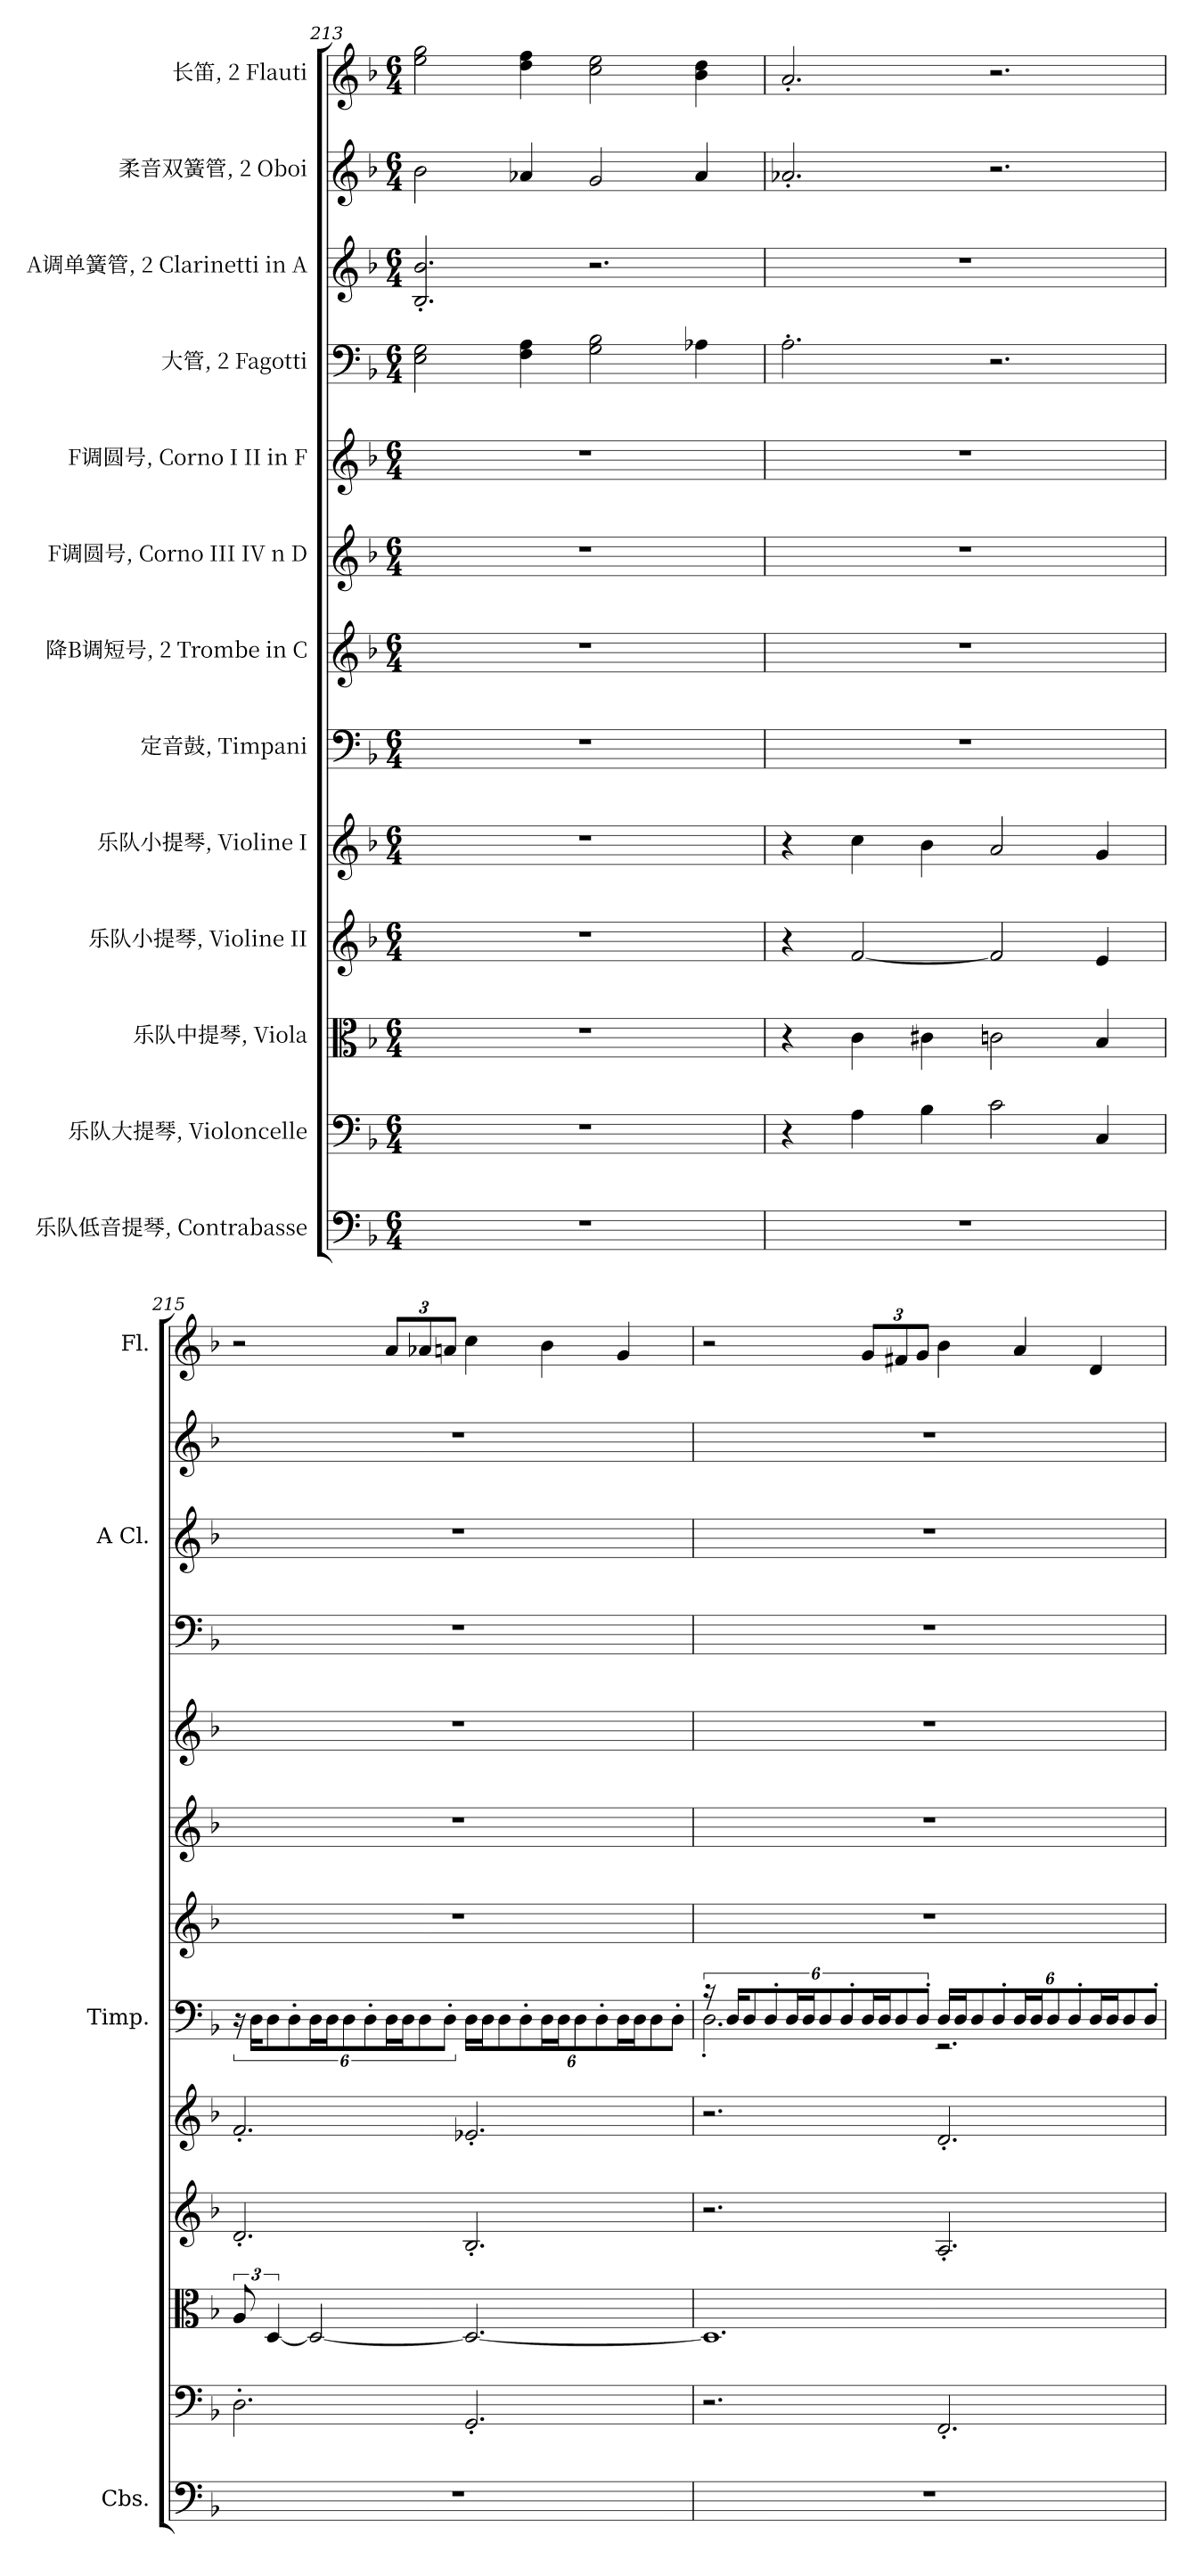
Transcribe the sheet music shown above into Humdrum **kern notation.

**kern	**kern	**kern	**kern	**kern	**kern	**kern	**kern	**kern	**kern	**kern	**kern	**kern
*part13	*part12	*part11	*part10	*part9	*part8	*part7	*part6	*part5	*part4	*part3	*part2	*part1
*staff13	*staff12	*staff11	*staff10	*staff9	*staff8	*staff7	*staff6	*staff5	*staff4	*staff3	*staff2	*staff1
*I"乐队低音提琴, Contrabasse	*I"乐队大提琴, Violoncelle	*I"乐队中提琴, Viola	*I"乐队小提琴, Violine II	*I"乐队小提琴, Violine I	*I"定音鼓, Timpani	*I"降B调短号, 2 Trombe in C	*I"F调圆号, Corno III IV n D	*I"F调圆号, Corno I II in F	*I"大管, 2 Fagotti	*I"A调单簧管, 2 Clarinetti in A	*I"柔音双簧管, 2 Oboi	*I"长笛, 2 Flauti
*I'Cbs.	*	*	*	*	*I'Timp.	*	*	*	*	*I'A Cl.	*	*I'Fl.
!!LO:PB:g=z
*clefF4	*clefF4	*clefC3	*clefG2	*clefG2	*clefF4	*clefG2	*clefG2	*clefG2	*clefF4	*clefG2	*clefG2	*clefG2
*ITrd7c12	*	*	*	*	*	*ITrd1c2	*ITrd4c7	*ITrd4c7	*	*ITrd2c3	*ITrd2c3	*
*k[b-]	*k[b-]	*k[b-]	*k[b-]	*k[b-]	*k[b-]	*k[b-e-a-]	*k[b-e-]	*k[b-e-]	*k[b-]	*k[f#c#]	*k[f#c#]	*k[b-]
*M6/4	*M6/4	*M6/4	*M6/4	*M6/4	*M6/4	*M6/4	*M6/4	*M6/4	*M6/4	*M6/4	*M6/4	*M6/4
*MM227	*MM227	*MM227	*MM227	*MM227	*MM227	*MM227	*MM227	*MM227	*MM227	*MM227	*MM227	*MM227
=213	=213	=213	=213	=213	=213	=213	=213	=213	=213	=213	=213	=213
1.r	1.r	1.r	1.r	1.r	1.r	1.r	1.r	1.r	2E\ 2G\	2.G/' 2.g/'	2g\	2ee\ 2gg\
.	.	.	.	.	.	.	.	.	4F\ 4A\	.	4fn/	4dd\ 4ff\
*	*	*	*	*	*	*	*	*	*	*	*	*MM227
.	.	.	.	.	.	.	.	.	2G\ 2B-\	2.r	2e/	2cc\ 2ee\
.	.	.	.	.	.	.	.	.	4A-X\	.	4f/	4b-\ 4dd\
=214	=214	=214	=214	=214	=214	=214	=214	=214	=214	=214	=214	=214
*	*	*	*	*	*	*	*	*	*	*	*	*MM227
1.r	4r	4r	4r	4r	1.r	1.r	1.r	1.r	2.A'\	1.r	2.fn'/	2.a'/
.	4A\	4c\	[2f/	4cc\	.	.	.	.	.	.	.	.
.	4B-\	4c#X\	.	4b-\	.	.	.	.	.	.	.	.
*	*	*	*	*	*	*	*	*	*	*	*	*MM227
.	2c\	2cn\	2f/]	2a/	.	.	.	.	2.r	.	2.r	2.r
.	4C/	4B-/	4e/	4g/	.	.	.	.	.	.	.	.
=215	=215	=215	=215	=215	=215	=215	=215	=215	=215	=215	=215	=215
*	*	*	*	*	*	*	*	*	*	*	*	*MM227
1.r	2.D'\	12A/	2.d'/	2.f'/	24r	1.r	1.r	1.r	1.r	1.r	1.r	2r
.	.	.	.	.	24D\KL	.	.	.	.	.	.	.
.	.	[6D/	.	.	12D\	.	.	.	.	.	.	.
.	.	.	.	.	12D'\	.	.	.	.	.	.	.
*	*	*	*	*	*Xbrackettup	*	*	*	*	*	*	*
.	.	2D/_	.	.	24D\L	.	.	.	.	.	.	.
.	.	.	.	.	24D\J	.	.	.	.	.	.	.
.	.	.	.	.	12D\	.	.	.	.	.	.	.
.	.	.	.	.	12D'\	.	.	.	.	.	.	.
*	*	*	*	*	*	*	*	*	*	*	*	*Xbrackettup
.	.	.	.	.	24D\L	.	.	.	.	.	.	12a/L
.	.	.	.	.	24D\J	.	.	.	.	.	.	.
.	.	.	.	.	12D\	.	.	.	.	.	.	12a-X/
.	.	.	.	.	12D'\J	.	.	.	.	.	.	12an/J
*	*	*	*	*	*	*	*	*	*	*	*	*MM227
.	2.GG'/	2.D/_	2.B-'/	2.e-X'/	24D\LL	.	.	.	.	.	.	4cc\
.	.	.	.	.	24D\J	.	.	.	.	.	.	.
.	.	.	.	.	12D\	.	.	.	.	.	.	.
.	.	.	.	.	12D'\	.	.	.	.	.	.	.
*	*	*	*	*	*	*	*	*	*	*	*	*MM236
.	.	.	.	.	24D\L	.	.	.	.	.	.	4b-\
.	.	.	.	.	24D\J	.	.	.	.	.	.	.
.	.	.	.	.	12D\	.	.	.	.	.	.	.
.	.	.	.	.	12D'\	.	.	.	.	.	.	.
.	.	.	.	.	24D\L	.	.	.	.	.	.	4g/
.	.	.	.	.	24D\J	.	.	.	.	.	.	.
.	.	.	.	.	12D\	.	.	.	.	.	.	.
.	.	.	.	.	12D'\J	.	.	.	.	.	.	.
!!LO:PB:g=z
=216	=216	=216	=216	=216	=216	=216	=216	=216	=216	=216	=216	=216
*	*	*	*	*	*brackettup	*	*	*	*	*	*	*
*	*	*	*	*	*	*	*	*	*	*	*	*MM227
*	*	*	*	*	*^	*	*	*	*	*	*	*
1.r	2.r	1.D]	2.r	2.r	24r	2.D'\	1.r	1.r	1.r	1.r	1.r	1.r	2r
.	.	.	.	.	24D/KL	.	.	.	.	.	.	.	.
.	.	.	.	.	12D/	.	.	.	.	.	.	.	.
.	.	.	.	.	12D'/	.	.	.	.	.	.	.	.
*	*	*	*	*	*Xbrackettup	*	*	*	*	*	*	*	*
.	.	.	.	.	24D/L	.	.	.	.	.	.	.	.
.	.	.	.	.	24D/J	.	.	.	.	.	.	.	.
.	.	.	.	.	12D/	.	.	.	.	.	.	.	.
.	.	.	.	.	12D'/	.	.	.	.	.	.	.	.
.	.	.	.	.	24D/L	.	.	.	.	.	.	.	12g/L
.	.	.	.	.	24D/J	.	.	.	.	.	.	.	.
.	.	.	.	.	12D/	.	.	.	.	.	.	.	12f#X/
.	.	.	.	.	12D'/J	.	.	.	.	.	.	.	12g/J
*	*	*	*	*	*	*	*	*	*	*	*	*	*MM227
.	2.FF'/	.	2.A'/	2.d'/	24D/LL	2.r	.	.	.	.	.	.	4b-\
.	.	.	.	.	24D/J	.	.	.	.	.	.	.	.
.	.	.	.	.	12D/	.	.	.	.	.	.	.	.
.	.	.	.	.	12D'/	.	.	.	.	.	.	.	.
*	*	*	*	*	*	*	*	*	*	*	*	*	*MM235
.	.	.	.	.	24D/L	.	.	.	.	.	.	.	4a/
.	.	.	.	.	24D/J	.	.	.	.	.	.	.	.
.	.	.	.	.	12D/	.	.	.	.	.	.	.	.
.	.	.	.	.	12D'/	.	.	.	.	.	.	.	.
.	.	.	.	.	24D/L	.	.	.	.	.	.	.	4d/
.	.	.	.	.	24D/J	.	.	.	.	.	.	.	.
.	.	.	.	.	12D/	.	.	.	.	.	.	.	.
.	.	.	.	.	12D'/J	.	.	.	.	.	.	.	.
*	*	*	*	*	*v	*v	*	*	*	*	*	*	*
=	=	=	=	=	=	=	=	=	=	=	=	=
*-	*-	*-	*-	*-	*-	*-	*-	*-	*-	*-	*-	*-
